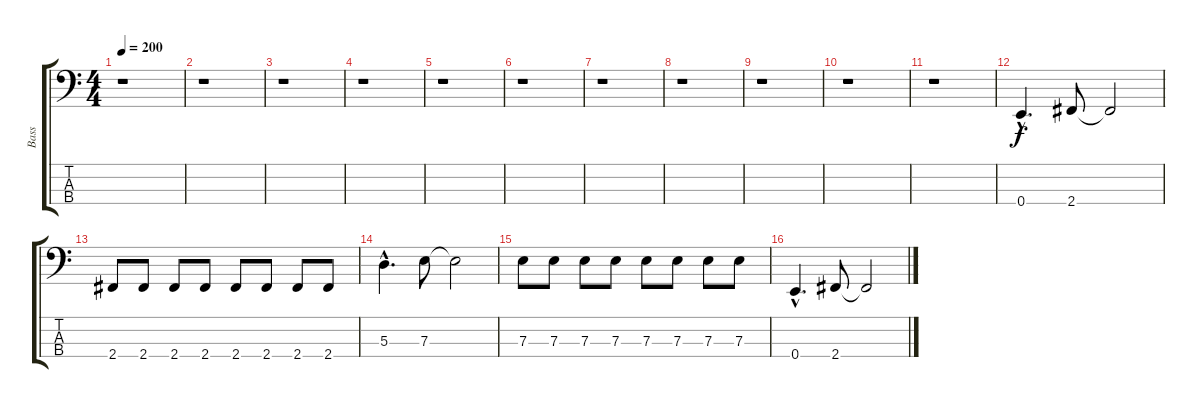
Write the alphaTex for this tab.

\track ("Bass" "Bass") {instrument electricbasspick}
\staff {score tabs}
\tuning (G2 D2 A1 E1) {hide}
\ts (4 4)
\tempo 200
\clef f4
\ks c
r.1{dy f} |
r.1 |
r.1 |
r.1 |
r.1 |
r.1 |
r.1 |
r.1 |
r.1 |
r.1 |
r.1 |
0.4{hac}.4{d} 2.4.8 2.4{t}.2 |
2.4.8 2.4.8 2.4.8 2.4.8 2.4.8 2.4.8 2.4.8 2.4.8 |
5.3{hac}.4{d} 7.3.8 7.3{t}.2 |
7.3.8 7.3.8 7.3.8 7.3.8 7.3.8 7.3.8 7.3.8 7.3.8 |
0.4{hac}.4{d} 2.4.8 2.4{t}.2
